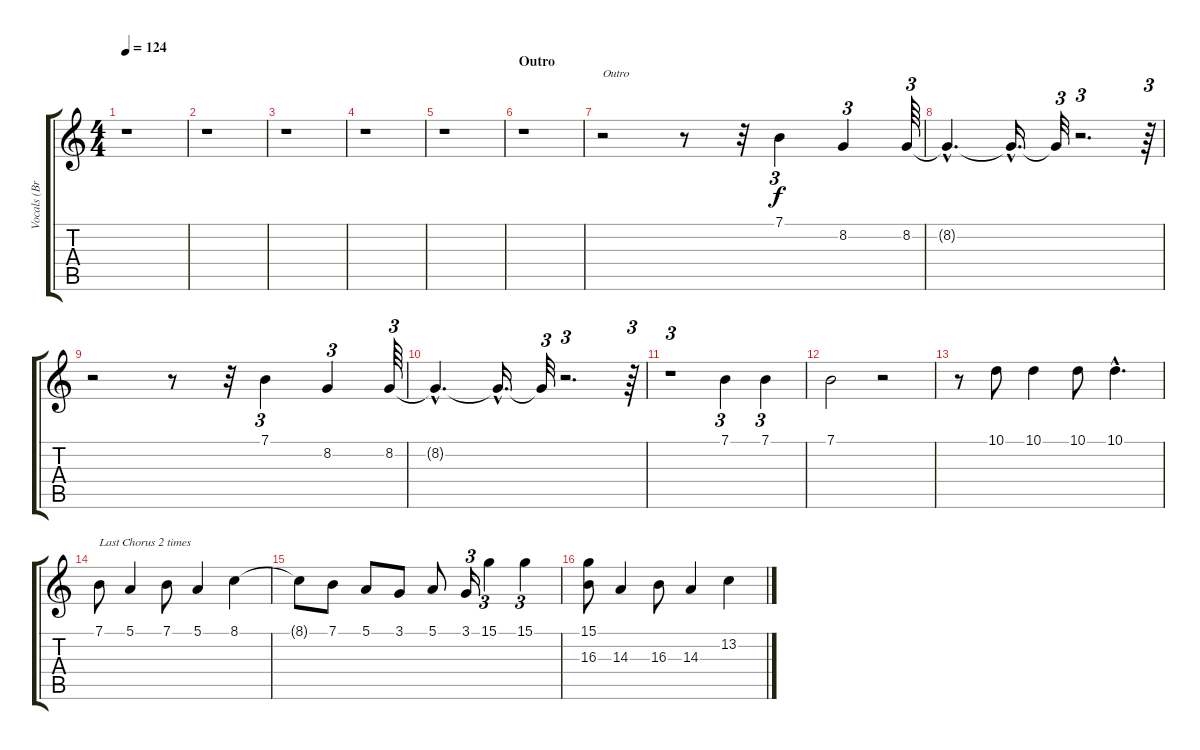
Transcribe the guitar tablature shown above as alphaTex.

\track ("Vocals (Brian)" "Vocals (Br") {instrument lead2sawtooth}
\staff {score tabs}
\tuning (E4 B3 G3 D3 A2 E2) {hide}
\ts (4 4)
\tempo 124
\clef g2
\ks c
r.1{dy f} |
r.1 |
r.1 |
r.1 |
r.1 |
\section ("" "Outro")
r.1 |
r.2{txt "Outro"} r.8 r.32 7.1.4{tu (3 2)} 8.2.4{tu (3 2)} 8.2.64{tu (3 2)} |
8.2{hac t}.4{d} 8.2{hac t}.16{d} 8.2{t}.32{tu (3 2)} r.2{d tu (3 2)} r.64{tu (3 2)} |
r.2 r.8 r.32 7.1.4{tu (3 2)} 8.2.4{tu (3 2)} 8.2.64{tu (3 2)} |
8.2{hac t}.4{d} 8.2{hac t}.16{d} 8.2{t}.32{tu (3 2)} r.2{d tu (3 2)} r.64{tu (3 2)} |
r.1{tu (3 2)} 7.1.4{tu (3 2)} 7.1.4{tu (3 2)} |
7.1.2 r.2 |
r.8 10.1.8 10.1.4 10.1.8 10.1{hac}.4{d} |
7.1.8{txt "Last Chorus 2 times"} 5.1.4 7.1.8 5.1.4 8.1.4 |
8.1{t}.8 7.1.8 5.1.8 3.1.8 5.1.8 3.1.16{tu (3 2)} 15.1.4{tu (3 2)} 15.1.4{tu (3 2)} |
(15.1 16.3).8 14.3.4 16.3.8 14.3.4 13.2.4
